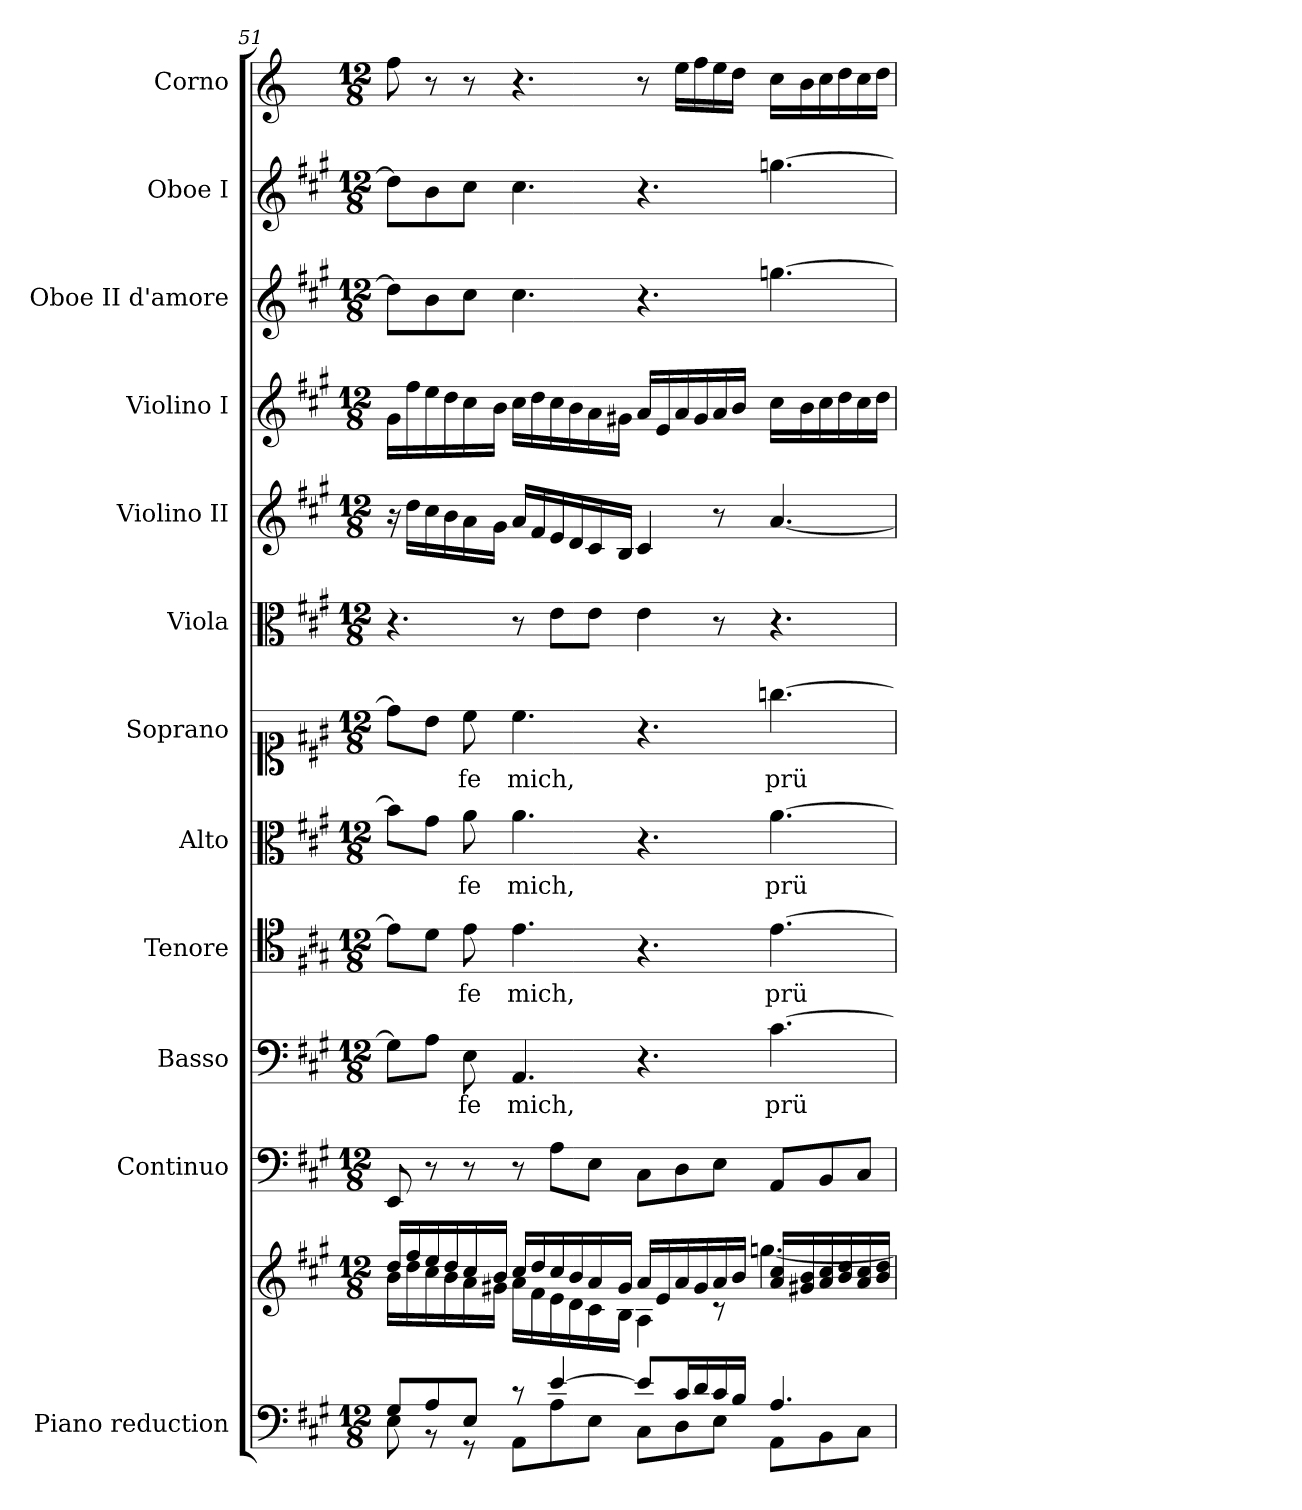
**kern	**kern	**kern	**kern	**text	**kern	**text	**kern	**text	**kern	**text	**kern	**kern	**kern	**kern	**kern	**kern
*part12	*part12	*part11	*part10	*part10	*part9	*part9	*part8	*part8	*part7	*part7	*part6	*part5	*part4	*part3	*part2	*part1
*staff13	*staff12	*staff11	*staff10	*staff10	*staff9	*staff9	*staff8	*staff8	*staff7	*staff7	*staff6	*staff5	*staff4	*staff3	*staff2	*staff1
*I"Piano reduction	*	*I"Continuo	*I"Basso	*	*I"Tenore	*	*I"Alto	*	*I"Soprano	*	*I"Viola	*I"Violino II	*I"Violino I	*I"Oboe II d'amore	*I"Oboe I	*I"Corno
*I'Pno	*	*	*	*	*	*	*	*	*	*	*I'Vla	*I'Vln	*I'Vln	*I'Ob	*I'Ob	*
!!LO:PB:g=z
*clefF4	*clefG2	*clefF4	*clefF4	*	*clefC4	*	*clefC3	*	*clefC1	*	*clefC3	*clefG2	*clefG2	*clefG2	*clefG2	*clefG2
*	*	*	*	*	*	*	*	*	*	*	*	*	*	*	*	*ITrd2c3
*k[f#c#g#]	*k[f#c#g#]	*k[f#c#g#]	*k[f#c#g#]	*	*k[f#c#g#]	*	*k[f#c#g#]	*	*k[f#c#g#]	*	*k[f#c#g#]	*k[f#c#g#]	*k[f#c#g#]	*k[f#c#g#]	*k[f#c#g#]	*k[f#c#g#]
*M12/8	*M12/8	*M12/8	*M12/8	*	*M12/8	*	*M12/8	*	*M12/8	*	*M12/8	*M12/8	*M12/8	*M12/8	*M12/8	*M12/8
=51	=51	=51	=51	=51	=51	=51	=51	=51	=51	=51	=51	=51	=51	=51	=51	=51
*^	*^	*	*	*	*	*	*	*	*	*	*	*	*	*	*	*
8G#/L	8E\	16dd/LL	16b\LL	8EE/	8G#\L]	.	8e\L]	.	8b\L]	.	8dd\L]	.	4.r	16r	16g#\LL	8dd\L]	8dd\L]	8dd\
.	.	16ff#/	16dd\	.	.	.	.	.	.	.	.	.	.	16dd\LL	16ff#\	.	.	.
8A/	8r	16ee/	16cc#\	8r	8A\J	.	8d\J	.	8g#\J	.	8b\J	.	.	16cc#\	16ee\	8b\	8b\	8r
.	.	16dd/	16b\	.	.	.	.	.	.	.	.	.	.	16b\	16dd\	.	.	.
!	!	!	!	!	!	!LO:LY:b	!	!LO:LY:b	!	!LO:LY:b	!	!LO:LY:b	!	!	!	!	!	!
8E/J	8r	16cc#/	16a\	8r	8E\	-fe	8e\	-fe	8a\	-fe	8cc#\	-fe	.	16a\	16cc#\	8cc#\J	8cc#\J	8r
.	.	16b/JJ	16g#X\JJ	.	.	.	.	.	.	.	.	.	.	16g#\JJ	16b\JJ	.	.	.
!	!	!	!	!	!	!LO:LY:b	!	!LO:LY:b	!	!LO:LY:b	!	!LO:LY:b	!	!	!	!	!	!
8r	8AA\L	16cc#/LL	16a\LL	8r	4.AA/	mich,	4.e\	mich,	4.a\	mich,	4.cc#\	mich,	8r	16a/LL	16cc#\LL	4.cc#\	4.cc#\	4.r
.	.	16dd/	16f#\	.	.	.	.	.	.	.	.	.	.	16f#/	16dd\	.	.	.
[4e/	8A\	16cc#/	16e\	8A\L	.	.	.	.	.	.	.	.	8e\L	16e/	16cc#\	.	.	.
.	.	16b/	16d\	.	.	.	.	.	.	.	.	.	.	16d/	16b\	.	.	.
.	8E\J	16a/	16c#\	8E\J	.	.	.	.	.	.	.	.	8e\J	16c#/	16a\	.	.	.
.	.	16g#/JJ	16B\JJ	.	.	.	.	.	.	.	.	.	.	16B/JJ	16g#X\JJ	.	.	.
8e/L]	8C#\L	16a/LL	4A\	8C#\L	4.r	.	4.r	.	4.r	.	4.r	.	4e\	4c#/	16a/LL	4.r	4.r	8r
.	.	16e/	.	.	.	.	.	.	.	.	.	.	.	.	16e/	.	.	.
16c#/L	8D\	16a/	.	8D\	.	.	.	.	.	.	.	.	.	.	16a/	.	.	16cc#\LL
16d/	.	16g#/	.	.	.	.	.	.	.	.	.	.	.	.	16g#/	.	.	16dd\
16c#/	8E\J	16a/	8r	8E\J	.	.	.	.	.	.	.	.	8r	8r	16a/	.	.	16cc#\
16B/JJ	.	16b/JJ	.	.	.	.	.	.	.	.	.	.	.	.	16b/JJ	.	.	16b\JJ
!	!	!	!	!	!	!LO:LY:b	!	!LO:LY:b	!	!LO:LY:b	!	!LO:LY:b	!	!	!	!	!	!
4.A/	8AA\L	16a/ 16cc#/LL	[4.ggn\	8AA/L	[4.c#\	prü-	[4.e\	prü-	[4.a\	prü-	[4.ggn\	prü-	4.r	[4.a/	16cc#\LL	[4.ggn\	[4.ggn\	16a\LL
.	.	16g#X/ 16b/	.	.	.	.	.	.	.	.	.	.	.	.	16b\	.	.	16g#\
.	8BB\	16a/ 16cc#/	.	8BB/	.	.	.	.	.	.	.	.	.	.	16cc#\	.	.	16a\
.	.	16b/ 16dd/	.	.	.	.	.	.	.	.	.	.	.	.	16dd\	.	.	16b\
.	8C#\J	16a/ 16cc#/	.	8C#/J	.	.	.	.	.	.	.	.	.	.	16cc#\	.	.	16a\
.	.	16b/ 16dd/JJ	.	.	.	.	.	.	.	.	.	.	.	.	16dd\JJ	.	.	16b\JJ
*v	*v	*	*	*	*	*	*	*	*	*	*	*	*	*	*	*	*	*
*	*v	*v	*	*	*	*	*	*	*	*	*	*	*	*	*	*	*
=	=	=	=	=	=	=	=	=	=	=	=	=	=	=	=	=
*-	*-	*-	*-	*-	*-	*-	*-	*-	*-	*-	*-	*-	*-	*-	*-	*-
